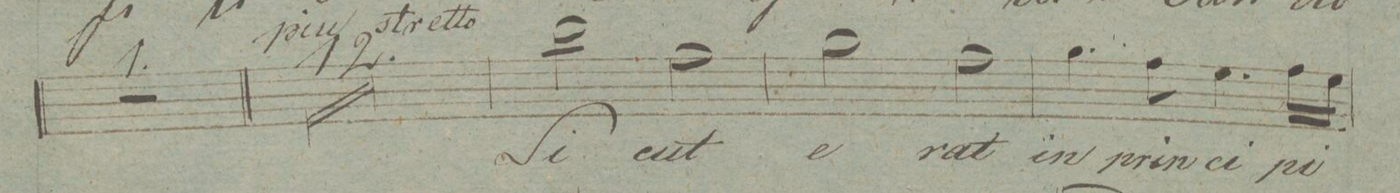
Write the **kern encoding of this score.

**kern	**text	**dynam
*I"Alto.	*	*
*clefC3	*	*
*k[]	*	*
*met(c|)	*	*
*M2/2	*	*
1r	.	.
=127	=127	=127
1r	.	.
=128	=128	=128
1r	.	.
=129	=129	=129
1r	.	.
=130	=130	=130
1r	.	.
=131	=131	=131
1r	.	.
=132	=132	=132
1r	.	.
=133	=133	=133
1r	.	.
=134	=134	=134
1r	.	.
=135	=135	=135
1r	.	.
=136	=136	=136
1r	.	.
=137	=137	=137
1r	.	.
=138	=138	=138
1r	.	.
=139	=139	=139
2cc\	Si-	.
2g\	-cut	.
=140	=140	=140
2a\	e-	.
2g\	-rat	.
=141	=141	=141
4.a\	in	.
8g\	prin-	.
4.f\	-ci-	.
16g\LL	-pi-	.
16f\JJ	.	.
=142	=142	=142
*-	*-	*-
